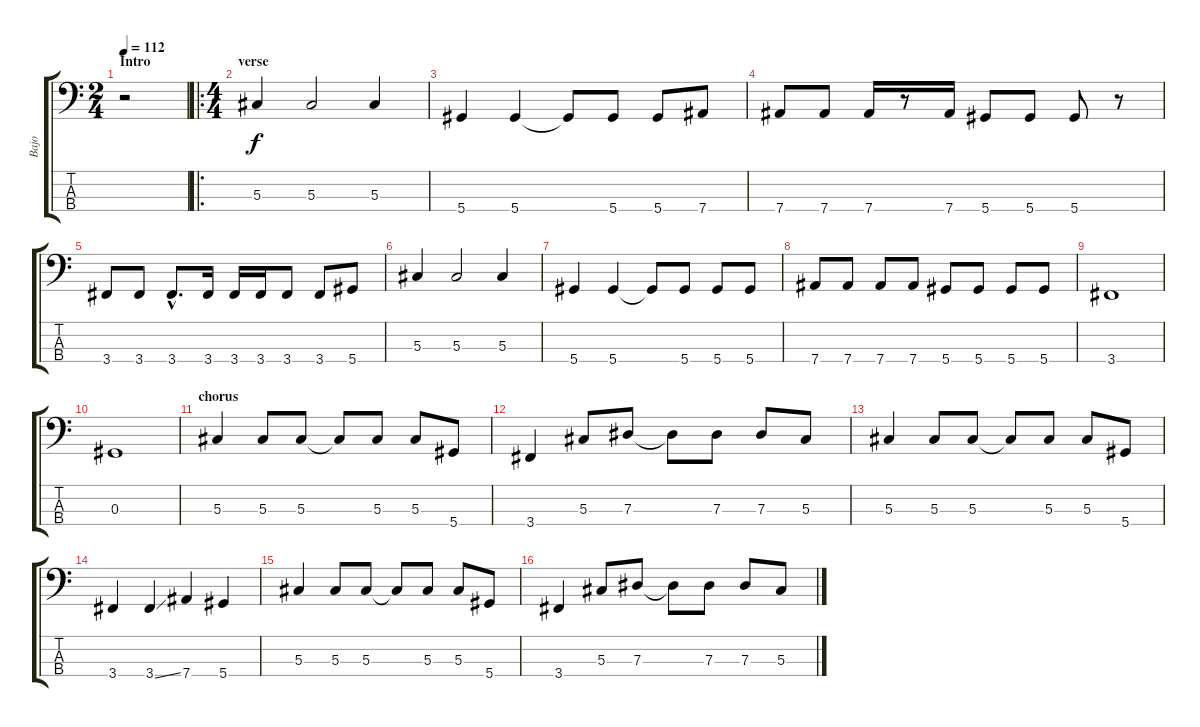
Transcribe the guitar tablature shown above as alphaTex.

\track ("Bajo" "Bajo") {instrument electricbassfinger}
\staff {score tabs}
\tuning (Gb2 Db2 Ab1 Eb1) {hide}
\ts (2 4)
\section ("" "Intro")
\tempo 112
\clef f4
\ks c
r.2{dy f instrument electricbassfinger} |
\ro
\ts (4 4)
\section ("" "verse")
5.3.4 5.3.2 5.3.4 |
5.4.4 5.4.4 5.4{t}.8 5.4.8 5.4.8 7.4.8 |
7.4.8 7.4.8 7.4.16 r.8 7.4.16 5.4.8 5.4.8 5.4.8 r.8 |
3.4.8 3.4.8 3.4{hac}.8{d} 3.4.16 3.4.16 3.4.16 3.4.8 3.4.8 5.4.8 |
5.3.4 5.3.2 5.3.4 |
5.4.4 5.4.4 5.4{t}.8 5.4.8 5.4.8 5.4.8 |
7.4.8 7.4.8 7.4.8 7.4.8 5.4.8 5.4.8 5.4.8 5.4.8 |
3.4.1 |
0.3.1 |
\section ("" "chorus")
5.3.4 5.3.8 5.3.8 5.3{t}.8 5.3.8 5.3.8 5.4.8 |
3.4.4 5.3.8 7.3.8 7.3{t}.8 7.3.8 7.3.8 5.3.8 |
5.3.4 5.3.8 5.3.8 5.3{t}.8 5.3.8 5.3.8 5.4.8 |
3.4.4 3.4{ss}.4 7.4.4 5.4.4 |
5.3.4 5.3.8 5.3.8 5.3{t}.8 5.3.8 5.3.8 5.4.8 |
3.4.4 5.3.8 7.3.8 7.3{t}.8 7.3.8 7.3.8 5.3.8
